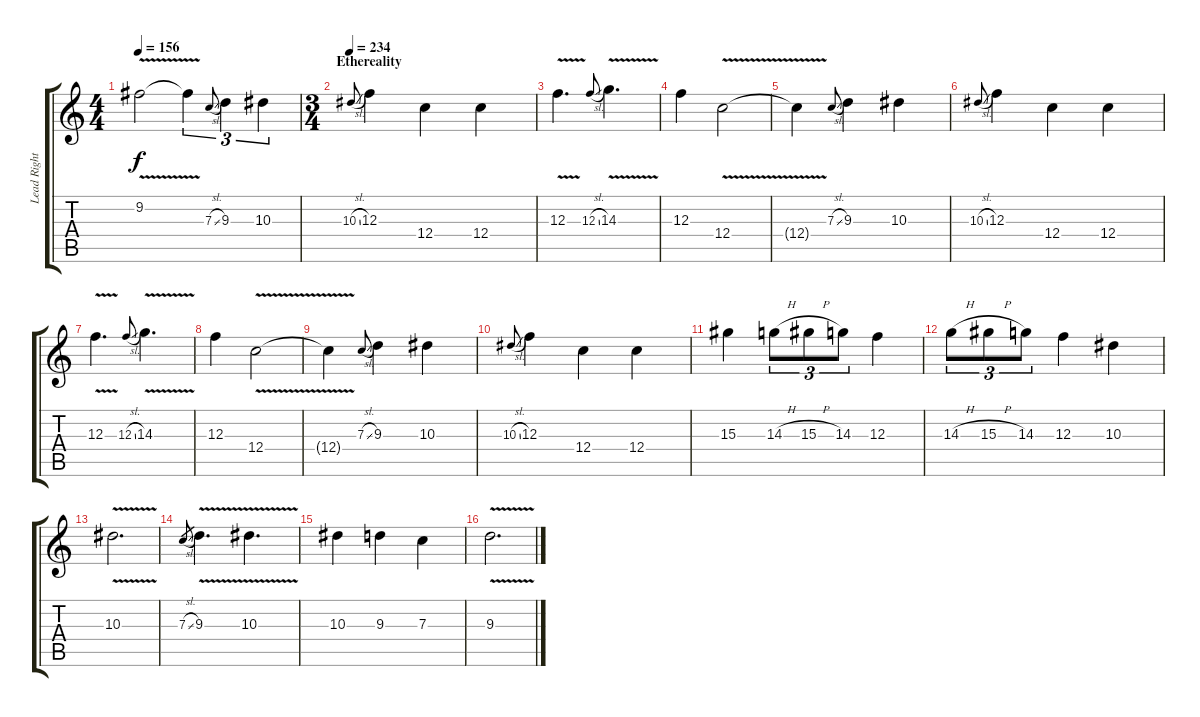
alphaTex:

\track ("Lead Right" "Lead Right") {instrument overdrivenguitar}
\staff {score tabs}
\tuning (D4 A3 F3 C3 G2 D2) {hide}
\ts (4 4)
\tempo 156
\clef g2
\ks c
9.2{v}.2{dy f} 9.2{t}.4{tu (3 2)} 7.3{sl}.8{gr onbeat} 9.3.4{tu (3 2)} 10.3.4{tu (3 2)} |
\ts (3 4)
\section ("" "Ethereality")
\tempo 234
10.3{sl}.8{gr onbeat} 12.3.4 12.4.4 12.4.4 |
12.3{v}.4{d} 12.3{sl}.8{gr onbeat} 14.3{v}.4{d} |
12.3.4 12.4{v}.2 |
12.4{t}.4 7.3{sl}.8{gr onbeat} 9.3.4 10.3.4 |
10.3{sl}.8{gr onbeat} 12.3.4 12.4.4 12.4.4 |
12.3{v}.4{d} 12.3{sl}.8{gr onbeat} 14.3{v}.4{d} |
12.3.4 12.4{v}.2 |
12.4{t}.4 7.3{sl}.8{gr onbeat} 9.3.4 10.3.4 |
10.3{sl}.8{gr onbeat} 12.3.4 12.4.4 12.4.4 |
15.3.4 14.3{h}.8{tu (3 2)} 15.3{h}.8{tu (3 2)} 14.3.8{tu (3 2)} 12.3.4 |
14.3{h}.8{tu (3 2)} 15.3{h}.8{tu (3 2)} 14.3.8{tu (3 2)} 12.3.4 10.3.4 |
10.3{v}.2{d} |
7.3{sl}.8{gr} 9.3{v}.4{d} 10.3{v}.4{d} |
10.3.4 9.3.4 7.3.4 |
9.3{v}.2{d}
